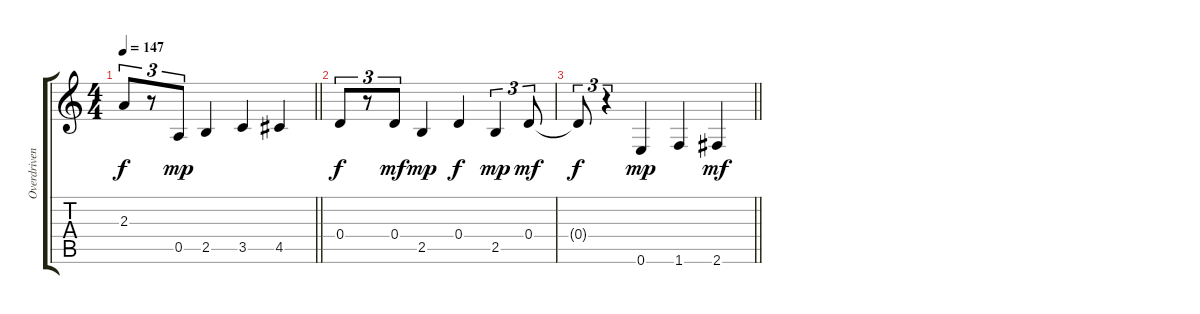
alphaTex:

\track ("Overdriven Guitar" "Overdriven") {instrument overdrivenguitar}
\staff {score tabs}
\tuning (E4 B3 G3 D3 A2 E2) {hide}
\ts (4 4)
\tempo 147
\clef g2
\barLineRight lightlight
\ks c
2.3{t}.8{tu (3 2) dy f} r.8{tu (3 2)} 0.5.8{tu (3 2) dy mp} 2.5.4 3.5.4 4.5.4 |
0.4.8{tu (3 2) dy f} r.8{tu (3 2)} 0.4.8{tu (3 2) dy mf} 2.5.4{dy mp} 0.4.4{dy f} 2.5.4{tu (3 2) dy mp} 0.4.8{tu (3 2) dy mf} |
\barLineRight lightlight
0.4{t}.8{tu (3 2) dy f} r.4{tu (3 2)} 0.6.4{dy mp} 1.6.4 2.6.4{dy mf}
